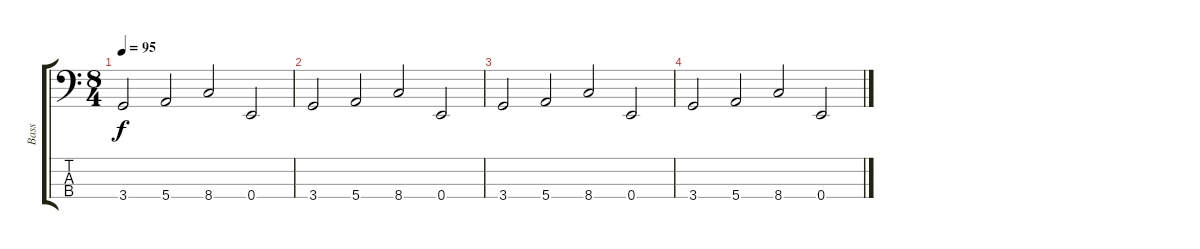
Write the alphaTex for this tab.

\track ("Bass" "Bass") {instrument electricbasspick}
\staff {score tabs}
\tuning (G2 D2 A1 E1) {hide}
\ts (8 4)
\tempo 95
\clef f4
\ks c
3.4.2{dy f} 5.4.2 8.4.2 0.4.2 |
3.4.2 5.4.2 8.4.2 0.4.2 |
3.4.2 5.4.2 8.4.2 0.4.2 |
3.4.2 5.4.2 8.4.2 0.4.2
